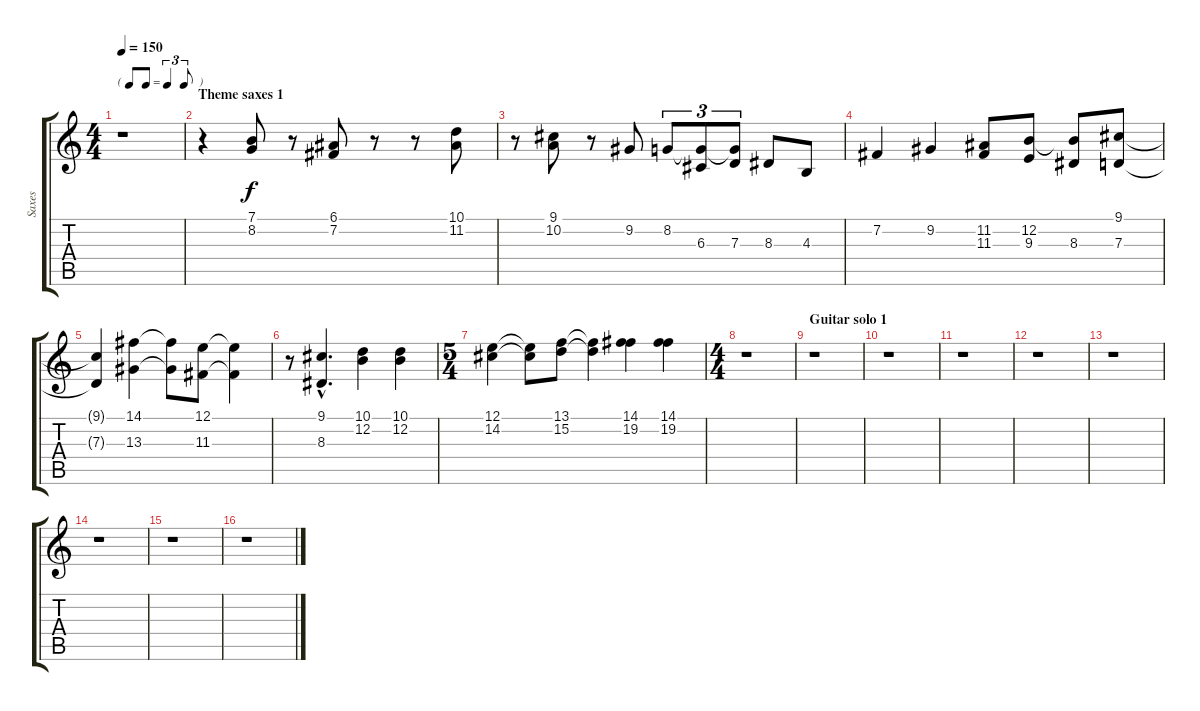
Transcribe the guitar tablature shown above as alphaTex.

\track ("Saxes" "Saxes") {instrument altosax}
\staff {score tabs}
\tuning (E4 B3 G3 D3 A2 E2) {hide}
\ts (4 4)
\tf triplet8th
\tempo 150
\clef g2
\ks c
r.1{dy f} |
\section ("" "Theme saxes 1")
r.4 (7.1 8.2).8 r.8 (6.1 7.2).8 r.8 r.8 (10.1 11.2).8 |
r.8 (9.1 10.2).8 r.8 9.2.8 8.2.8{tu (3 2)} (8.2{t} 6.3).8{tu (3 2)} (8.2{t} 7.3).8{tu (3 2)} 8.3.8 4.3.8 |
7.2.4 9.2.4 (11.2 11.3).8 (12.2 9.3).8 (12.2{t} 8.3).8 (9.1 7.3).8 |
(9.1{t} 7.3{t}).4 (14.1 13.3).4 (14.1{t} 13.3{t}).8 (12.1 11.3).8 (12.1{t} 11.3{t}).4 |
r.8 (9.1{hac} 8.3{hac}).4{d} (10.1 12.2).4 (10.1 12.2).4 |
\ts (5 4)
(12.1 14.2).4 (12.1{t} 14.2{t}).8 (13.1 15.2).8 (13.1{t} 15.2{t}).4 (14.1 19.2).4 (14.1 19.2).4 |
\ts (4 4)
r.1 |
\section ("" "Guitar solo 1")
r.1 |
r.1 |
r.1 |
r.1 |
r.1 |
r.1 |
r.1 |
r.1
